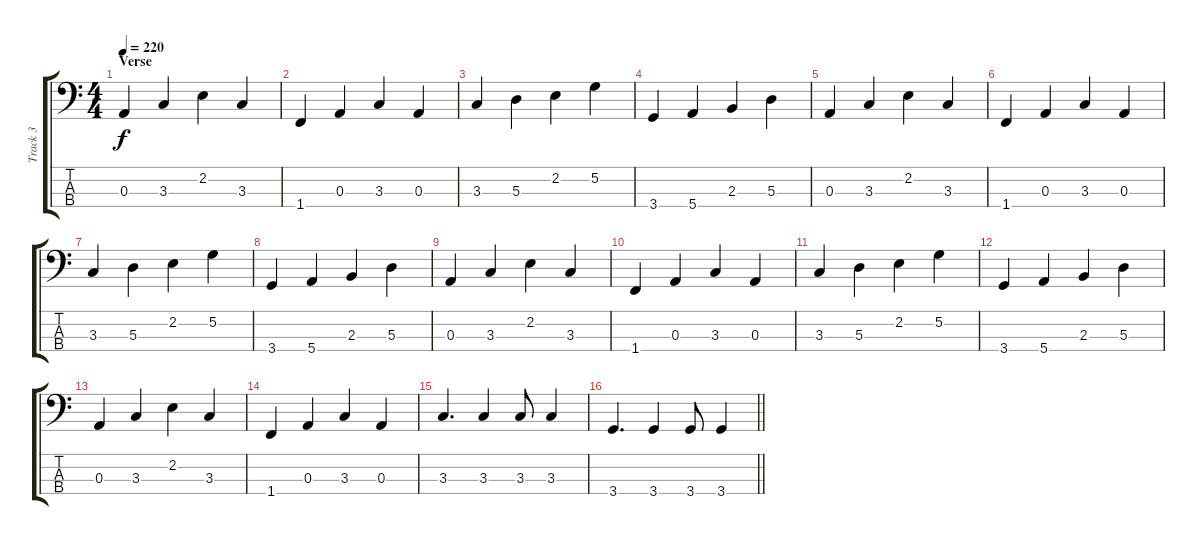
\track ("Track 3" "Track 3") {instrument electricbassfinger}
\staff {score tabs}
\tuning (G2 D2 A1 E1) {hide}
\ts (4 4)
\section ("" "Verse")
\tempo 220
\clef f4
\ks c
0.3.4{dy f} 3.3.4 2.2.4 3.3.4 |
1.4.4 0.3.4 3.3.4 0.3.4 |
3.3.4 5.3.4 2.2.4 5.2.4 |
3.4.4 5.4.4 2.3.4 5.3.4 |
0.3.4 3.3.4 2.2.4 3.3.4 |
1.4.4 0.3.4 3.3.4 0.3.4 |
3.3.4 5.3.4 2.2.4 5.2.4 |
3.4.4 5.4.4 2.3.4 5.3.4 |
0.3.4 3.3.4 2.2.4 3.3.4 |
1.4.4 0.3.4 3.3.4 0.3.4 |
3.3.4 5.3.4 2.2.4 5.2.4 |
3.4.4 5.4.4 2.3.4 5.3.4 |
0.3.4 3.3.4 2.2.4 3.3.4 |
1.4.4 0.3.4 3.3.4 0.3.4 |
3.3.4{d} 3.3.4 3.3.8 3.3.4 |
\barLineRight lightlight
3.4.4{d} 3.4.4 3.4.8 3.4.4
